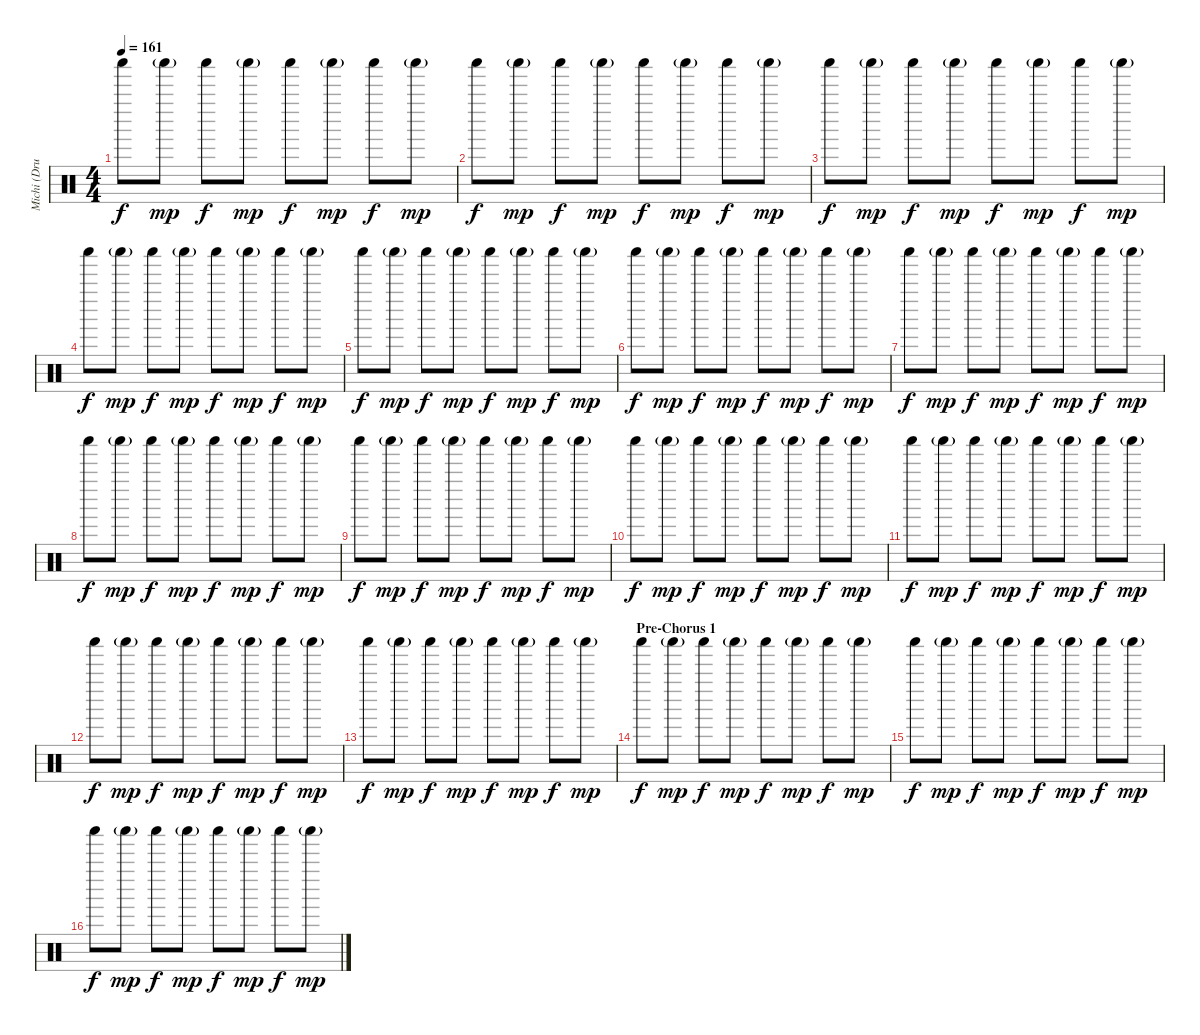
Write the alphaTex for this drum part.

\track ("Michi (Drums)" "Michi (Dru") {instrument percussion}
\staff {score}
\articulation defaults
\ts (4 4)
\tempo 161
\clef neutral
\ks c "Shaker (hit)".8{dy f} "Shaker (hit)"{g}.8{dy mp} "Shaker (hit)".8{dy f} "Shaker (hit)"{g}.8{dy mp} "Shaker (hit)".8{dy f} "Shaker (hit)"{g}.8{dy mp} "Shaker (hit)".8{dy f} "Shaker (hit)"{g}.8{dy mp}
|
"Shaker (hit)".8{dy f} "Shaker (hit)"{g}.8{dy mp} "Shaker (hit)".8{dy f} "Shaker (hit)"{g}.8{dy mp} "Shaker (hit)".8{dy f} "Shaker (hit)"{g}.8{dy mp} "Shaker (hit)".8{dy f} "Shaker (hit)"{g}.8{dy mp} |
"Shaker (hit)".8{dy f} "Shaker (hit)"{g}.8{dy mp} "Shaker (hit)".8{dy f} "Shaker (hit)"{g}.8{dy mp} "Shaker (hit)".8{dy f} "Shaker (hit)"{g}.8{dy mp} "Shaker (hit)".8{dy f} "Shaker (hit)"{g}.8{dy mp} |
"Shaker (hit)".8{dy f} "Shaker (hit)"{g}.8{dy mp} "Shaker (hit)".8{dy f} "Shaker (hit)"{g}.8{dy mp} "Shaker (hit)".8{dy f} "Shaker (hit)"{g}.8{dy mp} "Shaker (hit)".8{dy f} "Shaker (hit)"{g}.8{dy mp} |
"Shaker (hit)".8{dy f} "Shaker (hit)"{g}.8{dy mp} "Shaker (hit)".8{dy f} "Shaker (hit)"{g}.8{dy mp} "Shaker (hit)".8{dy f} "Shaker (hit)"{g}.8{dy mp} "Shaker (hit)".8{dy f} "Shaker (hit)"{g}.8{dy mp} |
"Shaker (hit)".8{dy f} "Shaker (hit)"{g}.8{dy mp} "Shaker (hit)".8{dy f} "Shaker (hit)"{g}.8{dy mp} "Shaker (hit)".8{dy f} "Shaker (hit)"{g}.8{dy mp} "Shaker (hit)".8{dy f} "Shaker (hit)"{g}.8{dy mp} |
"Shaker (hit)".8{dy f} "Shaker (hit)"{g}.8{dy mp} "Shaker (hit)".8{dy f} "Shaker (hit)"{g}.8{dy mp} "Shaker (hit)".8{dy f} "Shaker (hit)"{g}.8{dy mp} "Shaker (hit)".8{dy f} "Shaker (hit)"{g}.8{dy mp} |
"Shaker (hit)".8{dy f} "Shaker (hit)"{g}.8{dy mp} "Shaker (hit)".8{dy f} "Shaker (hit)"{g}.8{dy mp} "Shaker (hit)".8{dy f} "Shaker (hit)"{g}.8{dy mp} "Shaker (hit)".8{dy f} "Shaker (hit)"{g}.8{dy mp} |
"Shaker (hit)".8{dy f} "Shaker (hit)"{g}.8{dy mp} "Shaker (hit)".8{dy f} "Shaker (hit)"{g}.8{dy mp} "Shaker (hit)".8{dy f} "Shaker (hit)"{g}.8{dy mp} "Shaker (hit)".8{dy f} "Shaker (hit)"{g}.8{dy mp} |
"Shaker (hit)".8{dy f} "Shaker (hit)"{g}.8{dy mp} "Shaker (hit)".8{dy f} "Shaker (hit)"{g}.8{dy mp} "Shaker (hit)".8{dy f} "Shaker (hit)"{g}.8{dy mp} "Shaker (hit)".8{dy f} "Shaker (hit)"{g}.8{dy mp} |
"Shaker (hit)".8{dy f} "Shaker (hit)"{g}.8{dy mp} "Shaker (hit)".8{dy f} "Shaker (hit)"{g}.8{dy mp} "Shaker (hit)".8{dy f} "Shaker (hit)"{g}.8{dy mp} "Shaker (hit)".8{dy f} "Shaker (hit)"{g}.8{dy mp} |
"Shaker (hit)".8{dy f} "Shaker (hit)"{g}.8{dy mp} "Shaker (hit)".8{dy f} "Shaker (hit)"{g}.8{dy mp} "Shaker (hit)".8{dy f} "Shaker (hit)"{g}.8{dy mp} "Shaker (hit)".8{dy f} "Shaker (hit)"{g}.8{dy mp} |
"Shaker (hit)".8{dy f} "Shaker (hit)"{g}.8{dy mp} "Shaker (hit)".8{dy f} "Shaker (hit)"{g}.8{dy mp} "Shaker (hit)".8{dy f} "Shaker (hit)"{g}.8{dy mp} "Shaker (hit)".8{dy f} "Shaker (hit)"{g}.8{dy mp} |
\section ("" "Pre-Chorus 1")
"Shaker (hit)".8{dy f} "Shaker (hit)"{g}.8{dy mp} "Shaker (hit)".8{dy f} "Shaker (hit)"{g}.8{dy mp} "Shaker (hit)".8{dy f} "Shaker (hit)"{g}.8{dy mp} "Shaker (hit)".8{dy f} "Shaker (hit)"{g}.8{dy mp} |
"Shaker (hit)".8{dy f} "Shaker (hit)"{g}.8{dy mp} "Shaker (hit)".8{dy f} "Shaker (hit)"{g}.8{dy mp} "Shaker (hit)".8{dy f} "Shaker (hit)"{g}.8{dy mp} "Shaker (hit)".8{dy f} "Shaker (hit)"{g}.8{dy mp} |
"Shaker (hit)".8{dy f} "Shaker (hit)"{g}.8{dy mp} "Shaker (hit)".8{dy f} "Shaker (hit)"{g}.8{dy mp} "Shaker (hit)".8{dy f} "Shaker (hit)"{g}.8{dy mp} "Shaker (hit)".8{dy f} "Shaker (hit)"{g}.8{dy mp}
